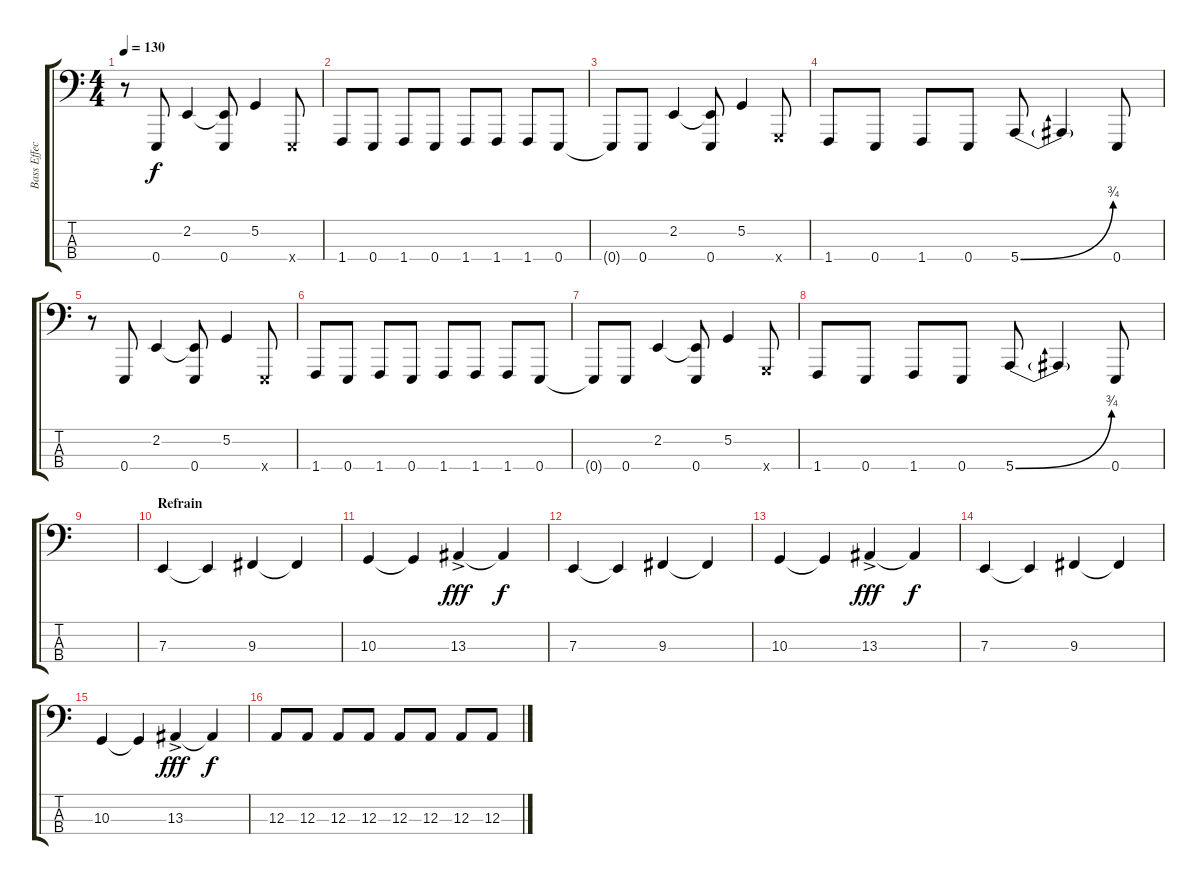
\track ("Bass Effects" "Bass Effec") {instrument lead8bassandlead}
\staff {score tabs}
\tuning (G2 D2 A1 E1) {hide}
\ts (4 4)
\tempo 130
\clef f4
\ks c
r.8{dy f} 0.4.8 2.2.4 (2.2{t} 0.4).8 5.2.4 0.4{x}.8 |
1.4.8 0.4.8 1.4.8 0.4.8 1.4.8 1.4.8 1.4.8 0.4.8 |
0.4{t}.8 0.4.8 2.2.4 (2.2{t} 0.4).8 5.2.4 3.4{x}.8 |
1.4.8 0.4.8 1.4.8 0.4.8 5.4{be (bend 0 0 60 3)}.8 5.4{t}.4 0.4.8 |
r.8 0.4.8 2.2.4 (2.2{t} 0.4).8 5.2.4 0.4{x}.8 |
1.4.8 0.4.8 1.4.8 0.4.8 1.4.8 1.4.8 1.4.8 0.4.8 |
0.4{t}.8 0.4.8 2.2.4 (2.2{t} 0.4).8 5.2.4 3.4{x}.8 |
1.4.8 0.4.8 1.4.8 0.4.8 5.4{be (bend 0 0 60 3)}.8 5.4{t}.4 0.4.8 |
|
\section ("" "Refrain")
7.3.4 7.3{t}.4 9.3.4 9.3{t}.4 |
10.3.4 10.3{t}.4 13.3{ac}.4{dy fff} 13.3{t}.4{dy f} |
7.3.4 7.3{t}.4 9.3.4 9.3{t}.4 |
10.3.4 10.3{t}.4 13.3{ac}.4{dy fff} 13.3{t}.4{dy f} |
7.3.4 7.3{t}.4 9.3.4 9.3{t}.4 |
10.3.4 10.3{t}.4 13.3{ac}.4{dy fff} 13.3{t}.4{dy f} |
12.3.8 12.3.8 12.3.8 12.3.8 12.3.8 12.3.8 12.3.8 12.3.8
